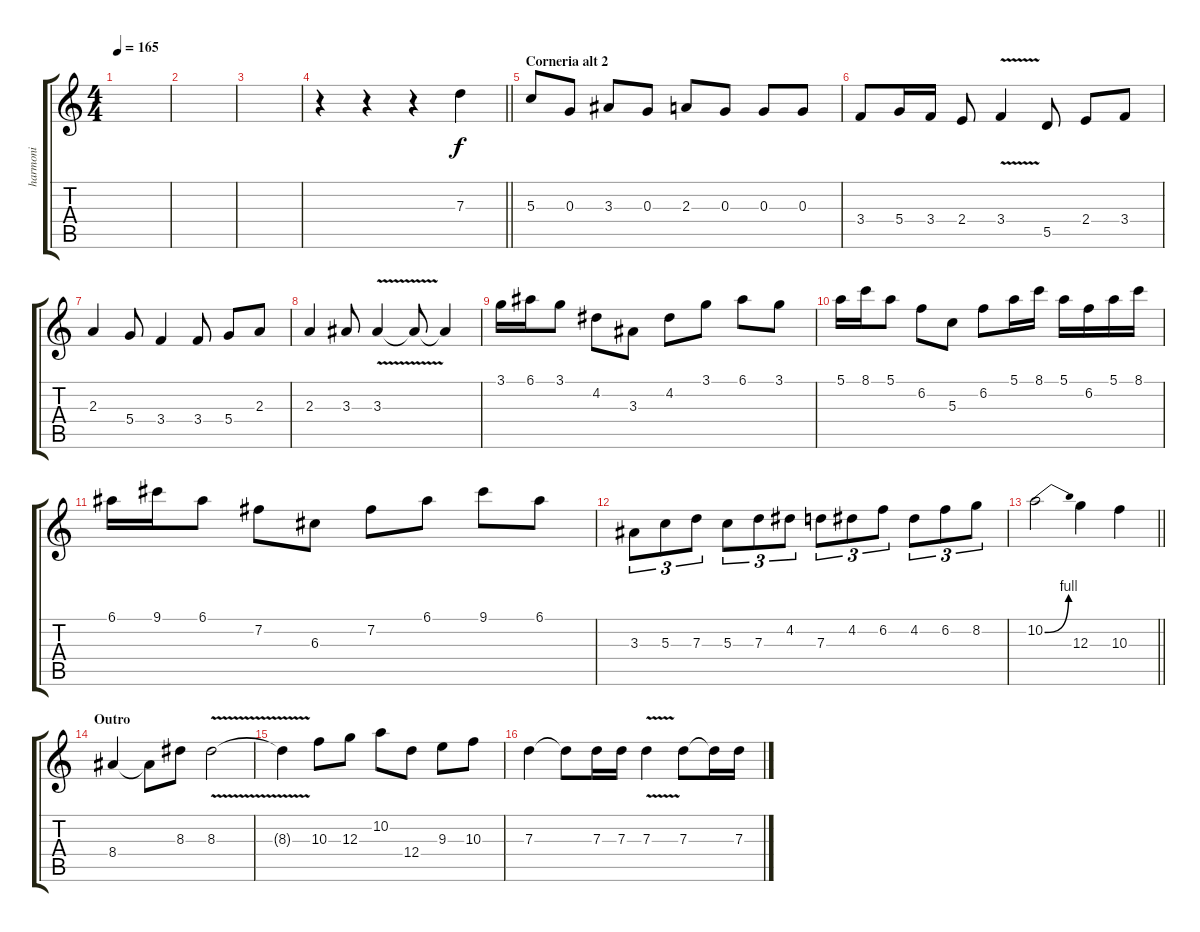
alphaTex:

\track ("harmoni" "harmoni") {instrument distortionguitar}
\staff {score tabs}
\tuning (E4 B3 G3 D3 A2 E2) {hide}
\ts (4 4)
\tempo 165
\clef g2
\ks c
|
|
|
\barLineRight lightlight
r.4 r.4 r.4 7.3.4 |
\section ("" "Corneria alt 2")
5.3.8 0.3.8 3.3.8 0.3.8 2.3.8 0.3.8 0.3.8 0.3.8 |
3.4.8 5.4.16 3.4.16 2.4.8 3.4{v}.4 5.5.8 2.4.8 3.4.8 |
2.3.4 5.4.8 3.4.4 3.4.8 5.4.8 2.3.8 |
2.3.4 3.3.8 3.3{v}.4 3.3{t}.8 3.3{t}.4 |
3.1.16 6.1.16 3.1.8 4.2.8 3.3.8 4.2.8 3.1.8 6.1.8 3.1.8 |
5.1.16 8.1.16 5.1.8 6.2.8 5.3.8 6.2.8 5.1.16 8.1.16 5.1.16 6.2.16 5.1.16 8.1.16 |
6.1.16 9.1.16 6.1.8 7.2.8 6.3.8 7.2.8 6.1.8 9.1.8 6.1.8 |
3.3.8{tu (3 2)} 5.3.8{tu (3 2)} 7.3.8{tu (3 2)} 5.3.8{tu (3 2)} 7.3.8{tu (3 2)} 4.2.8{tu (3 2)} 7.3.8{tu (3 2)} 4.2.8{tu (3 2)} 6.2.8{tu (3 2)} 4.2.8{tu (3 2)} 6.2.8{tu (3 2)} 8.2.8{tu (3 2)} |
\barLineRight lightlight
10.2{be (bend 0 0 60 4)}.2 12.3.4 10.3.4 |
\section ("" "Outro")
8.4.4 8.4{t}.8 8.3.8 8.3{v}.2 |
8.3{t}.4 10.3.8 12.3.8 10.2.8 12.4.8 9.3.8 10.3.8 |
7.3.4 7.3{t}.8 7.3.16 7.3.16 7.3{v}.4 7.3.8 7.3{t}.16 7.3.16
